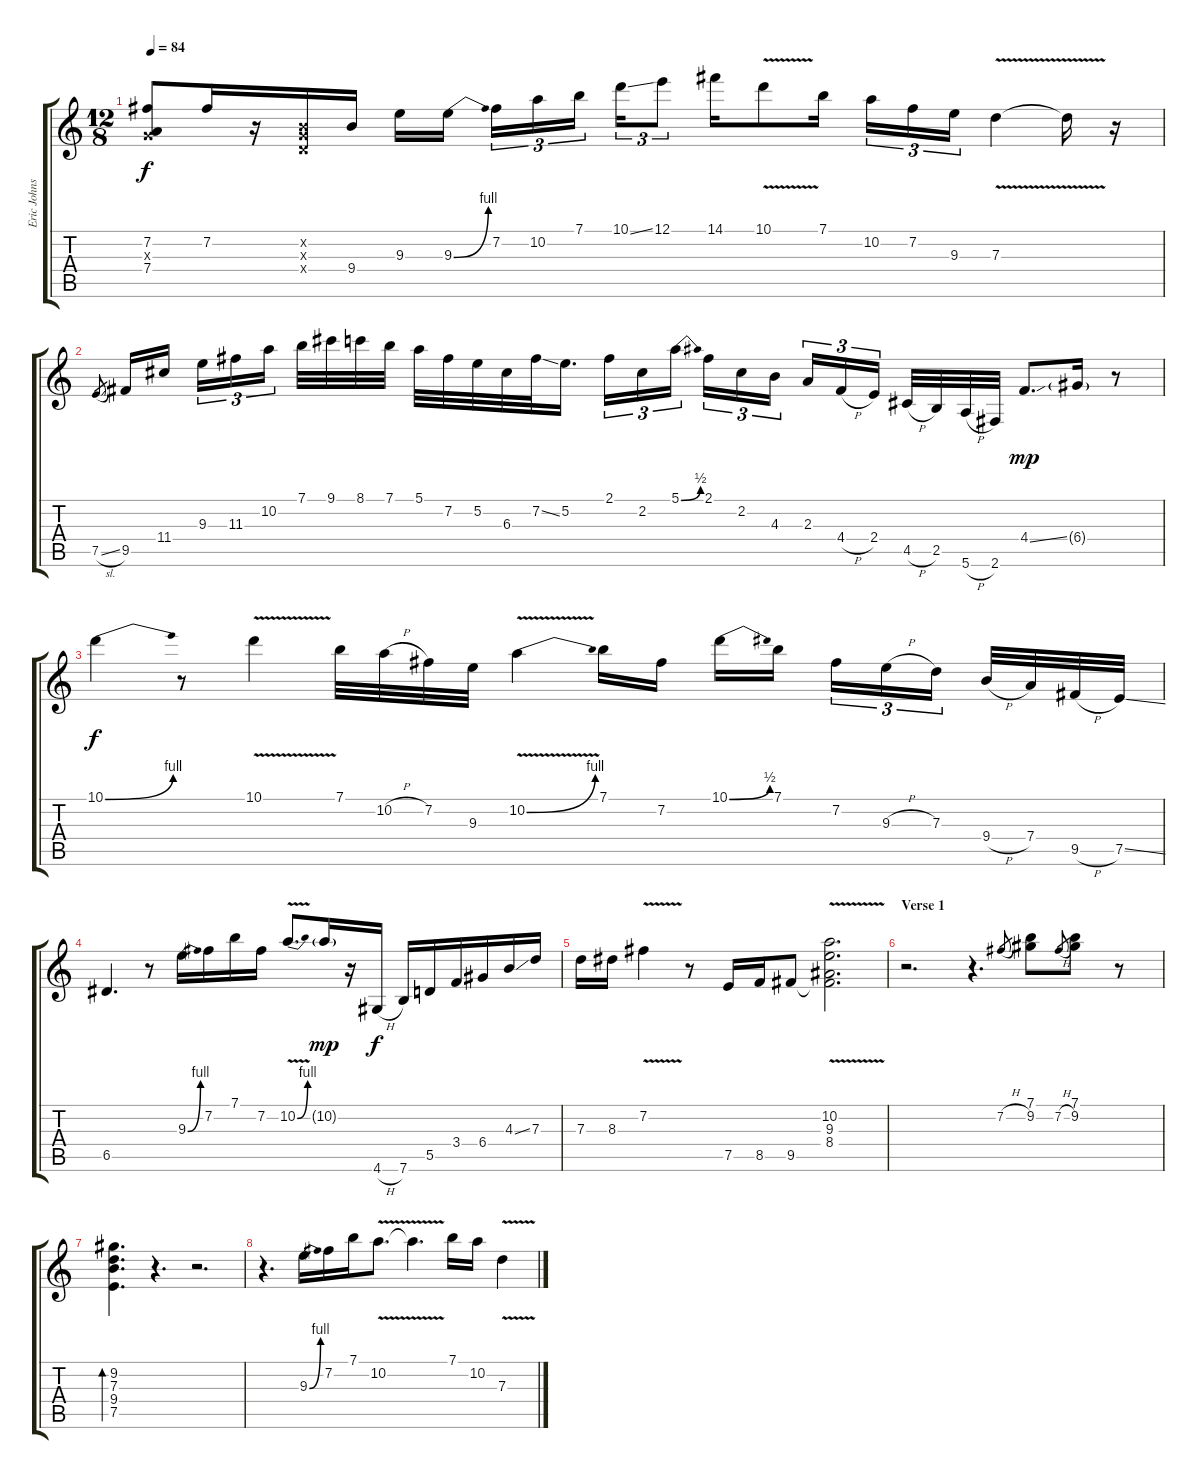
\track ("Eric Johnson" "Eric Johns") {instrument overdrivenguitar}
\staff {score tabs}
\tuning (E4 B3 G3 D3 A2 E2) {hide}
\ts (12 8)
\tempo 84
\clef g2
\ks c
(7.2 0.3{x} 7.4).8{dy f} 7.2.16 r.16 (0.2{x} 0.3{x} 0.4{x}).16 9.4.16 9.3.16 9.3{be (bend 0 0 60 4)}.16{beam splitsecondary} 7.2.16{tu (3 2)} 10.2.16{tu (3 2)} 7.1.16{tu (3 2) beam splitsecondary} 10.1{ss}.16{tu (3 2)} 12.1.8{tu (3 2)} 14.1.16 10.1{v}.8 7.1.16{beam splitsecondary} 10.2.16{tu (3 2)} 7.2.16{tu (3 2)} 9.3.16{tu (3 2)} 7.3{v}.4 7.3{t}.16 r.16 |
7.5{sl}.8{gr} 9.5.16 11.4.16{beam splitsecondary} 9.3.16{tu (3 2)} 11.3.16{tu (3 2)} 10.2.16{tu (3 2) beam splitsecondary} 7.1.32 9.1.32 8.1.32 7.1.32 5.1.32 7.2.32 5.2.32 6.3.32 7.2{ss}.32 5.2.16{d beam splitsecondary} 2.1.16{tu (3 2)} 2.2.16{tu (3 2)} 5.1{be (bend 0 0 60 2)}.16{tu (3 2)} 2.1.16{tu (3 2)} 2.2.16{tu (3 2)} 4.3.16{tu (3 2) beam splitsecondary} 2.3.16{tu (3 2)} 4.4{h}.16{tu (3 2)} 2.4.16{tu (3 2) beam splitsecondary} 4.5{h}.32 2.5.32 5.6{h}.32 2.6.32 4.4{ss}.8{d dy mp} 6.4{g}.16 r.8 |
10.1{be (bend 0 0 60 4)}.4{dy f} r.8 10.1{v}.4 7.1.32 10.2{h}.32 7.2.32 9.3.32 10.2{be (bend 0 0 60 4) v}.4 7.1.16 7.2.16 10.1{be (bend 0 0 60 2)}.16 7.1.16{beam splitsecondary} 7.2.16{tu (3 2)} 9.3{h}.16{tu (3 2)} 7.3.16{tu (3 2) beam splitsecondary} 9.4{h}.32 7.4.32 9.5{h}.32 7.5{ss}.32 |
6.5.4{d} r.8 9.3{be (bend 0 0 60 4)}.16 7.2.16 7.1.16 7.2.16 10.2{be (bend 0 0 60 4) v}.8{d} 10.2{g}.16{dy mp} r.16 4.6{h}.16{dy f} 7.6.16 5.5.16 3.4.16 6.4.16 4.3{ss}.16 7.3.16 |
7.3.16 8.3.16 7.2{v}.4 r.8 7.5.16 8.5.16 9.5.8 (10.2{v} 9.3{v} 8.4{v} 9.5{v t}).2{d} |
\section ("" "Verse 1")
r.2{d} r.4{d} 7.2{h}.8{gr} (7.1 9.2).8 7.2{h}.8{gr} (7.1 9.2).8 r.8 |
(9.2 7.3 9.4 7.5).4{d bd 120} r.4{d} r.2{d} |
r.4{d} 9.3{be (bend 0 0 60 4)}.16 7.2.16 7.1.16 10.2{v}.8{d} 10.2{t}.4{d} 7.1.16 10.2.16 7.3{v}.4
